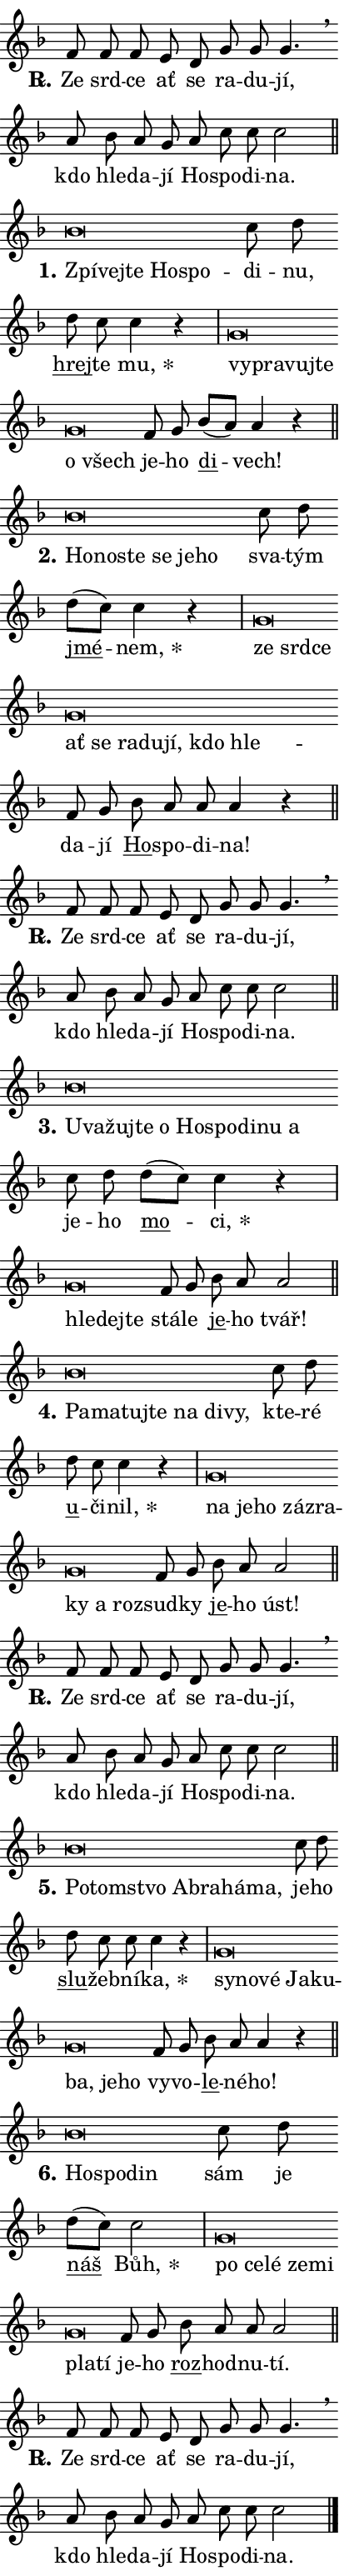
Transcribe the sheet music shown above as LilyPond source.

\version "2.24.0"
\header { tagline = "" }
\paper {
  indent = 0\cm
  top-margin = 0\cm
  right-margin = 0.13\cm % to fit lyric hyphens
  bottom-margin = 0\cm
  left-margin = 0\cm
  paper-width = 7\cm
  page-breaking = #ly:one-page-breaking
  system-system-spacing.basic-distance = #11
  score-system-spacing.basic-distance = #11
  ragged-last = ##f
}


%% Author: Thomas Morley
%% https://lists.gnu.org/archive/html/lilypond-user/2020-05/msg00002.html
#(define (line-position grob)
"Returns position of @var[grob} in current system:
   @code{'start}, if at first time-step
   @code{'end}, if at last time-step
   @code{'middle} otherwise
"
  (let* ((col (ly:item-get-column grob))
         (ln (ly:grob-object col 'left-neighbor))
         (rn (ly:grob-object col 'right-neighbor))
         (col-to-check-left (if (ly:grob? ln) ln col))
         (col-to-check-right (if (ly:grob? rn) rn col))
         (break-dir-left
           (and
             (ly:grob-property col-to-check-left 'non-musical #f)
             (ly:item-break-dir col-to-check-left)))
         (break-dir-right
           (and
             (ly:grob-property col-to-check-right 'non-musical #f)
             (ly:item-break-dir col-to-check-right))))
        (cond ((eqv? 1 break-dir-left) 'start)
              ((eqv? -1 break-dir-right) 'end)
              (else 'middle))))

#(define (tranparent-at-line-position vctor)
  (lambda (grob)
  "Relying on @code{line-position} select the relevant enry from @var{vctor}.
Used to determine transparency,"
    (case (line-position grob)
      ((end) (not (vector-ref vctor 0)))
      ((middle) (not (vector-ref vctor 1)))
      ((start) (not (vector-ref vctor 2))))))

noteHeadBreakVisibility =
#(define-music-function (break-visibility)(vector?)
"Makes @code{NoteHead}s transparent relying on @var{break-visibility}"
#{
  \override NoteHead.transparent =
    #(tranparent-at-line-position break-visibility)
#})

#(define delete-ledgers-for-transparent-note-heads
  (lambda (grob)
    "Reads whether a @code{NoteHead} is transparent.
If so this @code{NoteHead} is removed from @code{'note-heads} from
@var{grob}, which is supposed to be @code{LedgerLineSpanner}.
As a result ledgers are not printed for this @code{NoteHead}"
    (let* ((nhds-array (ly:grob-object grob 'note-heads))
           (nhds-list
             (if (ly:grob-array? nhds-array)
                 (ly:grob-array->list nhds-array)
                 '()))
           ;; Relies on the transparent-property being done before
           ;; Staff.LedgerLineSpanner.after-line-breaking is executed.
           ;; This is fragile ...
           (to-keep
             (remove
               (lambda (nhd)
                 (ly:grob-property nhd 'transparent #f))
               nhds-list)))
      ;; TODO find a better method to iterate over grob-arrays, similiar
      ;; to filter/remove etc for lists
      ;; For now rebuilt from scratch
      (set! (ly:grob-object grob 'note-heads)  '())
      (for-each
        (lambda (nhd)
          (ly:pointer-group-interface::add-grob grob 'note-heads nhd))
        to-keep))))

squashNotes = {
  \override NoteHead.X-extent = #'(-0.2 . 0.2)
  \override NoteHead.Y-extent = #'(-0.75 . 0)
  \override NoteHead.stencil =
    #(lambda (grob)
       (let ((pos (ly:grob-property grob 'staff-position)))
         (begin
           (if (< pos -7) (display "ERROR: Lower brevis then expected\n") (display ""))
           (if (<= pos -6) ly:text-interface::print ly:note-head::print))))
}
unSquashNotes = {
  \revert NoteHead.X-extent
  \revert NoteHead.Y-extent
  \revert NoteHead.stencil
}

hideNotes = \noteHeadBreakVisibility #begin-of-line-visible
unHideNotes = \noteHeadBreakVisibility #all-visible

% work-around for resetting accidentals
% https://lilypond.org/doc/v2.23/Documentation/notation/displaying-rhythms#unmetered-music
cadenzaMeasure = {
  \cadenzaOff
  \partial 1024 s1024
  \cadenzaOn
}

#(define-markup-command (accent layout props text) (markup?)
  "Underline accented syllable"
  (interpret-markup layout props
    #{\markup \override #'(offset . 4.3) \underline { #text }#}))

responsum = \markup \concat {
  "R" \hspace #-1.05 \path #0.1 #'((moveto 0 0.07) (lineto 0.9 0.8)) \hspace #0.05 "."
}

spaceSize = #0.6828661417322834 % exact space size for TeX Gyre Schola

\layout {
  \context {
    \Staff
    \remove "Time_signature_engraver"
    \override LedgerLineSpanner.after-line-breaking = #delete-ledgers-for-transparent-note-heads
  }
  \context {
    \Lyrics {
      \override LyricSpace.minimum-distance = \spaceSize
      \override LyricText.font-name = #"TeX Gyre Schola"
      \override LyricText.font-size = 1
      \override StanzaNumber.font-name = #"TeX Gyre Schola Bold"
      \override StanzaNumber.font-size = 1
    }
  }
  \context {
    \Score 
    \override NoteHead.text =
      #(lambda (grob) 
        (let ((pos (ly:grob-property grob 'staff-position)))
          #{\markup {
            \combine
              \halign #-0.55 \raise #(if (= pos -6) 0 0.5) \override #'(thickness . 2) \draw-line #'(3.2 . 0)
              \musicglyph "noteheads.sM1"
          }#}))
  }
}

% magnetic-lyrics.ily
%
%   written by
%     Jean Abou Samra <jean@abou-samra.fr>
%     Werner Lemberg <wl@gnu.org>
%
%   adapted by
%     Jiri Hon <jiri.hon@gmail.com>
%
% Version 2022-Apr-15

% https://www.mail-archive.com/lilypond-user@gnu.org/msg149350.html

#(define (Left_hyphen_pointer_engraver context)
   "Collect syllable-hyphen-syllable occurrences in lyrics and store
them in properties.  This engraver only looks to the left.  For
example, if the lyrics input is @code{foo -- bar}, it does the
following.

@itemize @bullet
@item
Set the @code{text} property of the @code{LyricHyphen} grob between
@q{foo} and @q{bar} to @code{foo}.

@item
Set the @code{left-hyphen} property of the @code{LyricText} grob with
text @q{foo} to the @code{LyricHyphen} grob between @q{foo} and
@q{bar}.
@end itemize

Use this auxiliary engraver in combination with the
@code{lyric-@/text::@/apply-@/magnetic-@/offset!} hook."
   (let ((hyphen #f)
         (text #f))
     (make-engraver
      (acknowledgers
       ((lyric-syllable-interface engraver grob source-engraver)
        (set! text grob)))
      (end-acknowledgers
       ((lyric-hyphen-interface engraver grob source-engraver)
        ;(when (not (grob::has-interface grob 'lyric-space-interface))
          (set! hyphen grob)));)
      ((stop-translation-timestep engraver)
       (when (and text hyphen)
         (ly:grob-set-object! text 'left-hyphen hyphen))
       (set! text #f)
       (set! hyphen #f)))))

#(define (lyric-text::apply-magnetic-offset! grob)
   "If the space between two syllables is less than the value in
property @code{LyricText@/.details@/.squash-threshold}, move the right
syllable to the left so that it gets concatenated with the left
syllable.

Use this function as a hook for
@code{LyricText@/.after-@/line-@/breaking} if the
@code{Left_@/hyphen_@/pointer_@/engraver} is active."
   (let ((hyphen (ly:grob-object grob 'left-hyphen #f)))
     (when hyphen
       (let ((left-text (ly:spanner-bound hyphen LEFT)))
         (when (grob::has-interface left-text 'lyric-syllable-interface)
           (let* ((common (ly:grob-common-refpoint grob left-text X))
                  (this-x-ext (ly:grob-extent grob common X))
                  (left-x-ext
                   (begin
                     ;; Trigger magnetism for left-text.
                     (ly:grob-property left-text 'after-line-breaking)
                     (ly:grob-extent left-text common X)))
                  ;; `delta` is the gap width between two syllables.
                  (delta (- (interval-start this-x-ext)
                            (interval-end left-x-ext)))
                  (details (ly:grob-property grob 'details))
                  (threshold (assoc-get 'squash-threshold details 0.2)))
             (when (< delta threshold)
               (let* (;; We have to manipulate the input text so that
                      ;; ligatures crossing syllable boundaries are not
                      ;; disabled.  For languages based on the Latin
                      ;; script this is essentially a beautification.
                      ;; However, for non-Western scripts it can be a
                      ;; necessity.
                      (lt (ly:grob-property left-text 'text))
                      (rt (ly:grob-property grob 'text))
                      (is-space (grob::has-interface hyphen 'lyric-space-interface))
                      (space (if is-space " " ""))
                      (extra-delta (if is-space spaceSize 0))
                      ;; Append new syllable.
                      (ltrt-space (if (and (string? lt) (string? rt))
                                (string-append lt space rt)
                                (make-concat-markup (list lt space rt))))
                      ;; Right-align `ltrt` to the right side.
                      (ltrt-space-markup (grob-interpret-markup
                               grob
                               (make-translate-markup
                                (cons (interval-length this-x-ext) 0)
                                (make-right-align-markup ltrt-space)))))
                 (begin
                   ;; Don't print `left-text`.
                   (ly:grob-set-property! left-text 'stencil #f)
                   ;; Set text and stencil (which holds all collected
                   ;; syllables so far) and shift it to the left.
                   (ly:grob-set-property! grob 'text ltrt-space)
                   (ly:grob-set-property! grob 'stencil ltrt-space-markup)
                   (ly:grob-translate-axis! grob (- (- delta extra-delta)) X))))))))))


#(define (lyric-hyphen::displace-bounds-first grob)
   ;; Make very sure this callback isn't triggered too early.
   (let ((left (ly:spanner-bound grob LEFT))
         (right (ly:spanner-bound grob RIGHT)))
     (ly:grob-property left 'after-line-breaking)
     (ly:grob-property right 'after-line-breaking)
     (ly:lyric-hyphen::print grob)))

squashThreshold = #0.4

\layout {
  \context {
    \Lyrics
    \consists #Left_hyphen_pointer_engraver
    \override LyricText.after-line-breaking =
      #lyric-text::apply-magnetic-offset!
    \override LyricHyphen.stencil = #lyric-hyphen::displace-bounds-first
    \override LyricText.details.squash-threshold = \squashThreshold
    \override LyricHyphen.minimum-distance = 0
    \override LyricHyphen.minimum-length = \squashThreshold
  }
}

squashText = \override LyricText.details.squash-threshold = 9999
unSquashText = \override LyricText.details.squash-threshold = \squashThreshold

leftText = \override LyricText.self-alignment-X = #LEFT
unLeftText = \revert LyricText.self-alignment-X

starOffset = #(lambda (grob) 
                (let ((x_offset (ly:self-alignment-interface::aligned-on-x-parent grob)))
                  (if (= x_offset 0) 0 (+ x_offset 1.2))))

star = #(define-music-function (syllable)(string?)
"Append star separator at the end of a syllable"
#{
  \once \override LyricText.X-offset = #starOffset
  \lyricmode { \markup {
    #syllable
    \override #'((font-name . "TeX Gyre Schola Bold")) \hspace #0.2 \lower #0.65 \larger "*"
  } }
#})

starAccent = #(define-music-function (syllable)(string?)
"Append star separator at the end of a syllable and make accent"
#{
  \once \override LyricText.X-offset = #starOffset
  \lyricmode { \markup {
    \accent #syllable
    \override #'((font-name . "TeX Gyre Schola Bold")) \hspace #0.2 \lower #0.65 \larger "*"
  } }
#})

breath = #(define-music-function (syllable)(string?)
"Append breathing indicator at the end of a syllable"
#{
  \lyricmode { \markup { #syllable "+" } }
#})

optionalBreath = #(define-music-function (syllable)(string?)
"Append optional breathing indicator at the end of a syllable"
#{
  \lyricmode { \markup { #syllable "(+)" } }
#})


\score {
    <<
        \new Voice = "melody" { \cadenzaOn \key f \major \relative { f'8 f f e d g g g4. \breathe \bar "" a8 bes a g \bar "" a c c c2 \cadenzaMeasure \bar "||" \break } }
        \new Lyrics \lyricsto "melody" { \lyricmode { \set stanza = \responsum
Ze srd -- ce ať se ra -- du -- jí, kdo hle -- da -- jí Ho -- spo -- di -- na. } }
    >>
    \layout {}
}

\score {
    <<
        \new Voice = "melody" { \cadenzaOn \key f \major \relative { \squashNotes bes'\breve*1/16 \hideNotes \breve*1/16 \bar "" \breve*1/16 \bar "" \breve*1/16 \breve*1/16 \bar "" \unHideNotes \unSquashNotes c8 d \bar "" d c c4 r \cadenzaMeasure \bar "|" \squashNotes g\breve*1/16 \hideNotes \breve*1/16 \bar "" \breve*1/16 \bar "" \breve*1/16 \bar "" \breve*1/16 \breve*1/16 \bar "" \unHideNotes \unSquashNotes f8 g \bar "" bes[( a)] a4 r \cadenzaMeasure \bar "||" \break } }
        \new Lyrics \lyricsto "melody" { \lyricmode { \set stanza = "1."
\leftText Zpí -- \squashText vej -- te Ho -- spo -- \unLeftText \unSquashText di -- nu, \markup \accent hrej -- te \star mu, \leftText vy -- \squashText pra -- vuj -- te o všech \unLeftText \unSquashText je -- ho \markup \accent di -- vech! } }
    >>
    \layout {}
}

\score {
    <<
        \new Voice = "melody" { \cadenzaOn \key f \major \relative { \squashNotes bes'\breve*1/16 \hideNotes \breve*1/16 \bar "" \breve*1/16 \bar "" \breve*1/16 \bar "" \breve*1/16 \breve*1/16 \bar "" \unHideNotes \unSquashNotes c8 d \bar "" d[( c)] c4 r \cadenzaMeasure \bar "|" \squashNotes g\breve*1/16 \hideNotes \breve*1/16 \bar "" \breve*1/16 \bar "" \breve*1/16 \bar "" \breve*1/16 \bar "" \breve*1/16 \bar "" \breve*1/16 \bar "" \breve*1/16 \bar "" \breve*1/16 \breve*1/16 \bar "" \unHideNotes \unSquashNotes f8 g \bar "" bes a a a4 r \cadenzaMeasure \bar "||" \break } }
        \new Lyrics \lyricsto "melody" { \lyricmode { \set stanza = "2."
\leftText Ho -- \squashText no -- ste se je -- ho \unLeftText \unSquashText sva -- tým \markup \accent jmé -- \star nem, \leftText ze \squashText srd -- ce ať se ra -- du -- jí, kdo hle -- \unLeftText \unSquashText da -- jí \markup \accent Ho -- spo -- di -- na! } }
    >>
    \layout {}
}

\score {
    <<
        \new Voice = "melody" { \cadenzaOn \key f \major \relative { f'8 f f e d g g g4. \breathe \bar "" a8 bes a g \bar "" a c c c2 \cadenzaMeasure \bar "||" \break } }
        \new Lyrics \lyricsto "melody" { \lyricmode { \set stanza = \responsum
Ze srd -- ce ať se ra -- du -- jí, kdo hle -- da -- jí Ho -- spo -- di -- na. } }
    >>
    \layout {}
}

\score {
    <<
        \new Voice = "melody" { \cadenzaOn \key f \major \relative { \squashNotes bes'\breve*1/16 \hideNotes \breve*1/16 \bar "" \breve*1/16 \bar "" \breve*1/16 \bar "" \breve*1/16 \bar "" \breve*1/16 \bar "" \breve*1/16 \bar "" \breve*1/16 \bar "" \breve*1/16 \breve*1/16 \bar "" \unHideNotes \unSquashNotes c8 d \bar "" d[( c)] c4 r \cadenzaMeasure \bar "|" \squashNotes g\breve*1/16 \hideNotes \breve*1/16 \breve*1/16 \bar "" \unHideNotes \unSquashNotes f8 g \bar "" bes a a2 \cadenzaMeasure \bar "||" \break } }
        \new Lyrics \lyricsto "melody" { \lyricmode { \set stanza = "3."
\leftText U -- \squashText va -- žuj -- te o Ho -- spo -- di -- nu a \unLeftText \unSquashText je -- ho \markup \accent mo -- \star ci, \leftText hle -- \squashText dej -- te \unLeftText \unSquashText stá -- le \markup \accent je -- ho tvář! } }
    >>
    \layout {}
}

\score {
    <<
        \new Voice = "melody" { \cadenzaOn \key f \major \relative { \squashNotes bes'\breve*1/16 \hideNotes \breve*1/16 \bar "" \breve*1/16 \bar "" \breve*1/16 \bar "" \breve*1/16 \bar "" \breve*1/16 \breve*1/16 \bar "" \unHideNotes \unSquashNotes c8 d \bar "" d c c4 r \cadenzaMeasure \bar "|" \squashNotes g\breve*1/16 \hideNotes \breve*1/16 \bar "" \breve*1/16 \bar "" \breve*1/16 \bar "" \breve*1/16 \bar "" \breve*1/16 \bar "" \breve*1/16 \breve*1/16 \bar "" \unHideNotes \unSquashNotes f8 g \bar "" bes a a2 \cadenzaMeasure \bar "||" \break } }
        \new Lyrics \lyricsto "melody" { \lyricmode { \set stanza = "4."
\leftText Pa -- \squashText ma -- tuj -- te na di -- vy, \unLeftText \unSquashText kte -- ré \markup \accent u -- či -- \star nil, \leftText na \squashText je -- ho zá -- zra -- ky a roz -- \unLeftText \unSquashText sud -- ky \markup \accent je -- ho úst! } }
    >>
    \layout {}
}

\score {
    <<
        \new Voice = "melody" { \cadenzaOn \key f \major \relative { f'8 f f e d g g g4. \breathe \bar "" a8 bes a g \bar "" a c c c2 \cadenzaMeasure \bar "||" \break } }
        \new Lyrics \lyricsto "melody" { \lyricmode { \set stanza = \responsum
Ze srd -- ce ať se ra -- du -- jí, kdo hle -- da -- jí Ho -- spo -- di -- na. } }
    >>
    \layout {}
}

\score {
    <<
        \new Voice = "melody" { \cadenzaOn \key f \major \relative { \squashNotes bes'\breve*1/16 \hideNotes \breve*1/16 \bar "" \breve*1/16 \bar "" \breve*1/16 \bar "" \breve*1/16 \bar "" \breve*1/16 \breve*1/16 \bar "" \unHideNotes \unSquashNotes c8 d \bar "" d c c c4 r \cadenzaMeasure \bar "|" \squashNotes g\breve*1/16 \hideNotes \breve*1/16 \bar "" \breve*1/16 \bar "" \breve*1/16 \bar "" \breve*1/16 \bar "" \breve*1/16 \bar "" \breve*1/16 \breve*1/16 \bar "" \unHideNotes \unSquashNotes f8 g \bar "" bes a a4 r \cadenzaMeasure \bar "||" \break } }
        \new Lyrics \lyricsto "melody" { \lyricmode { \set stanza = "5."
\leftText Po -- \squashText tom -- stvo Ab -- ra -- há -- ma, \unLeftText \unSquashText je -- ho \markup \accent slu -- žeb -- ní -- \star ka, \leftText sy -- \squashText no -- vé Ja -- ku -- ba, je -- ho \unLeftText \unSquashText vy -- vo -- \markup \accent le -- né -- ho! } }
    >>
    \layout {}
}

\score {
    <<
        \new Voice = "melody" { \cadenzaOn \key f \major \relative { \squashNotes bes'\breve*1/16 \hideNotes \breve*1/16 \breve*1/16 \bar "" \unHideNotes \unSquashNotes c8 d \bar "" d[( c)] c2 \cadenzaMeasure \bar "|" \squashNotes g\breve*1/16 \hideNotes \breve*1/16 \bar "" \breve*1/16 \bar "" \breve*1/16 \bar "" \breve*1/16 \bar "" \breve*1/16 \breve*1/16 \bar "" \unHideNotes \unSquashNotes f8 g \bar "" bes a a a2 \cadenzaMeasure \bar "||" \break } }
        \new Lyrics \lyricsto "melody" { \lyricmode { \set stanza = "6."
\leftText Ho -- \squashText spo -- din \unLeftText \unSquashText sám je \markup \accent náš \star Bůh, \leftText po \squashText ce -- lé ze -- mi pla -- tí \unLeftText \unSquashText je -- ho \markup \accent roz -- hod -- nu -- tí. } }
    >>
    \layout {}
}

\score {
    <<
        \new Voice = "melody" { \cadenzaOn \key f \major \relative { f'8 f f e d g g g4. \breathe \bar "" a8 bes a g \bar "" a c c c2 \cadenzaMeasure \bar "||" \break } \bar "|." }
        \new Lyrics \lyricsto "melody" { \lyricmode { \set stanza = \responsum
Ze srd -- ce ať se ra -- du -- jí, kdo hle -- da -- jí Ho -- spo -- di -- na. } }
    >>
    \layout {}
}
